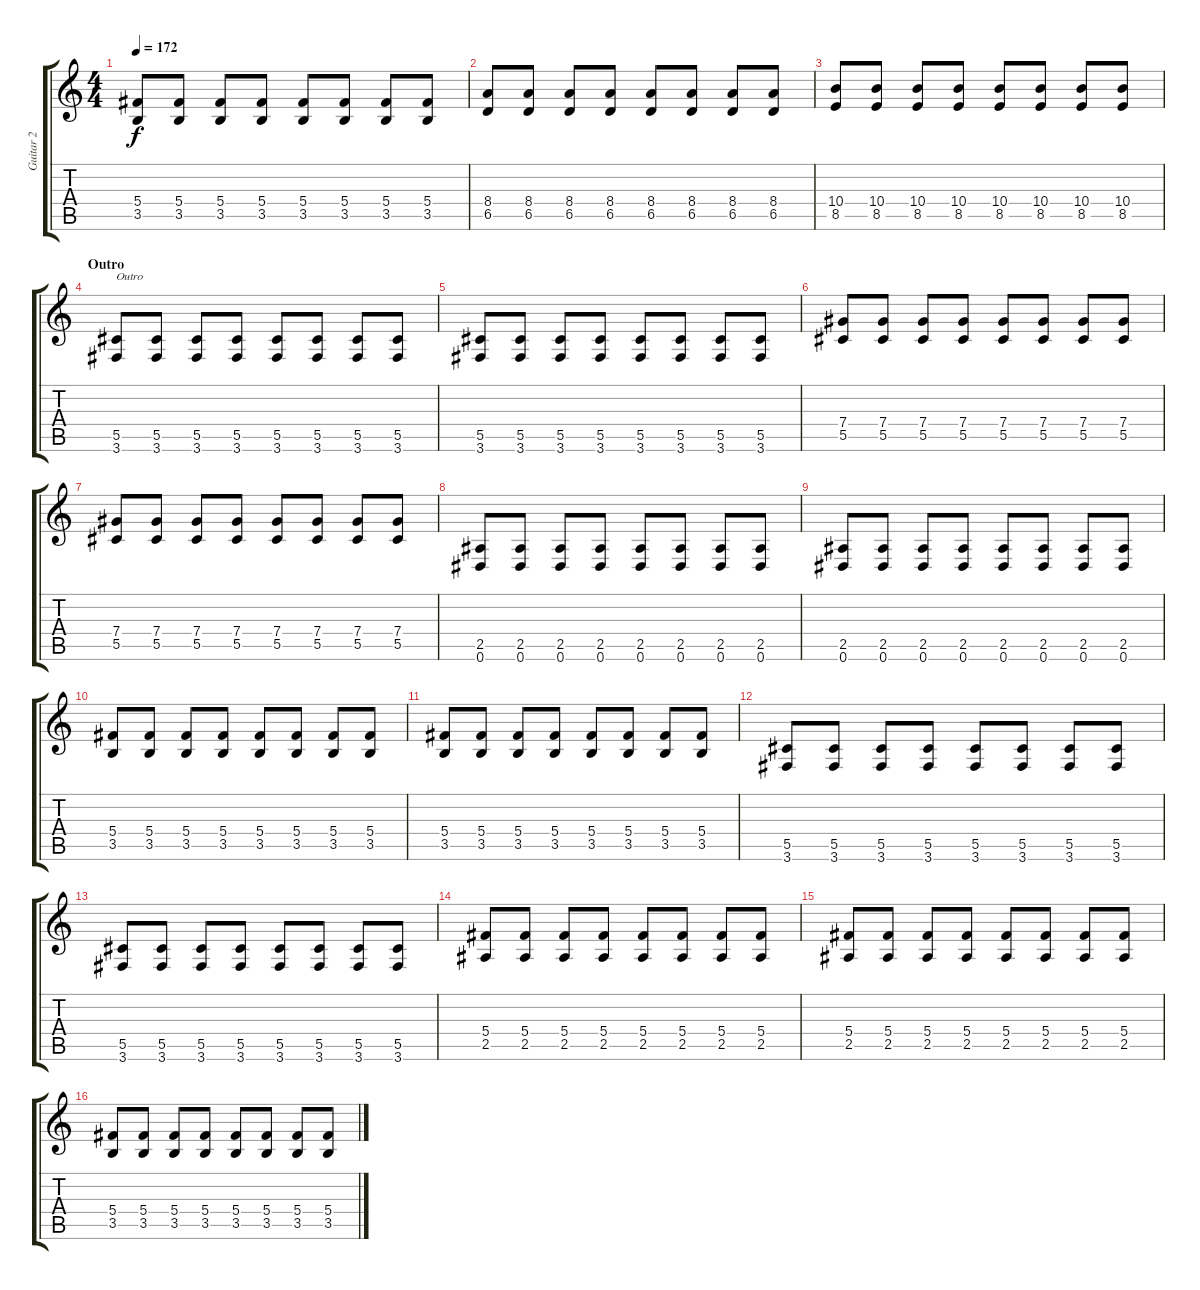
\track ("Guitar 2" "Guitar 2") {instrument distortionguitar}
\staff {score tabs}
\tuning (Eb4 Bb3 Gb3 Db3 Ab2 Eb2) {hide}
\ts (4 4)
\tempo 172
\clef g2
\ks c
(5.4 3.5).8{dy f} (5.4 3.5).8 (5.4 3.5).8 (5.4 3.5).8 (5.4 3.5).8 (5.4 3.5).8 (5.4 3.5).8 (5.4 3.5).8 |
(8.4 6.5).8 (8.4 6.5).8 (8.4 6.5).8 (8.4 6.5).8 (8.4 6.5).8 (8.4 6.5).8 (8.4 6.5).8 (8.4 6.5).8 |
(10.4 8.5).8 (10.4 8.5).8 (10.4 8.5).8 (10.4 8.5).8 (10.4 8.5).8 (10.4 8.5).8 (10.4 8.5).8 (10.4 8.5).8 |
\section ("" "Outro")
(5.5 3.6).8{txt "Outro"} (5.5 3.6).8 (5.5 3.6).8 (5.5 3.6).8 (5.5 3.6).8 (5.5 3.6).8 (5.5 3.6).8 (5.5 3.6).8 |
(5.5 3.6).8 (5.5 3.6).8 (5.5 3.6).8 (5.5 3.6).8 (5.5 3.6).8 (5.5 3.6).8 (5.5 3.6).8 (5.5 3.6).8 |
(7.4 5.5).8 (7.4 5.5).8 (7.4 5.5).8 (7.4 5.5).8 (7.4 5.5).8 (7.4 5.5).8 (7.4 5.5).8 (7.4 5.5).8 |
(7.4 5.5).8 (7.4 5.5).8 (7.4 5.5).8 (7.4 5.5).8 (7.4 5.5).8 (7.4 5.5).8 (7.4 5.5).8 (7.4 5.5).8 |
(2.5 0.6).8 (2.5 0.6).8 (2.5 0.6).8 (2.5 0.6).8 (2.5 0.6).8 (2.5 0.6).8 (2.5 0.6).8 (2.5 0.6).8 |
(2.5 0.6).8 (2.5 0.6).8 (2.5 0.6).8 (2.5 0.6).8 (2.5 0.6).8 (2.5 0.6).8 (2.5 0.6).8 (2.5 0.6).8 |
(5.4 3.5).8 (5.4 3.5).8 (5.4 3.5).8 (5.4 3.5).8 (5.4 3.5).8 (5.4 3.5).8 (5.4 3.5).8 (5.4 3.5).8 |
(5.4 3.5).8 (5.4 3.5).8 (5.4 3.5).8 (5.4 3.5).8 (5.4 3.5).8 (5.4 3.5).8 (5.4 3.5).8 (5.4 3.5).8 |
(5.5 3.6).8 (5.5 3.6).8 (5.5 3.6).8 (5.5 3.6).8 (5.5 3.6).8 (5.5 3.6).8 (5.5 3.6).8 (5.5 3.6).8 |
(5.5 3.6).8 (5.5 3.6).8 (5.5 3.6).8 (5.5 3.6).8 (5.5 3.6).8 (5.5 3.6).8 (5.5 3.6).8 (5.5 3.6).8 |
(5.4 2.5).8 (5.4 2.5).8 (5.4 2.5).8 (5.4 2.5).8 (5.4 2.5).8 (5.4 2.5).8 (5.4 2.5).8 (5.4 2.5).8 |
(5.4 2.5).8 (5.4 2.5).8 (5.4 2.5).8 (5.4 2.5).8 (5.4 2.5).8 (5.4 2.5).8 (5.4 2.5).8 (5.4 2.5).8 |
(5.4 3.5).8 (5.4 3.5).8 (5.4 3.5).8 (5.4 3.5).8 (5.4 3.5).8 (5.4 3.5).8 (5.4 3.5).8 (5.4 3.5).8
